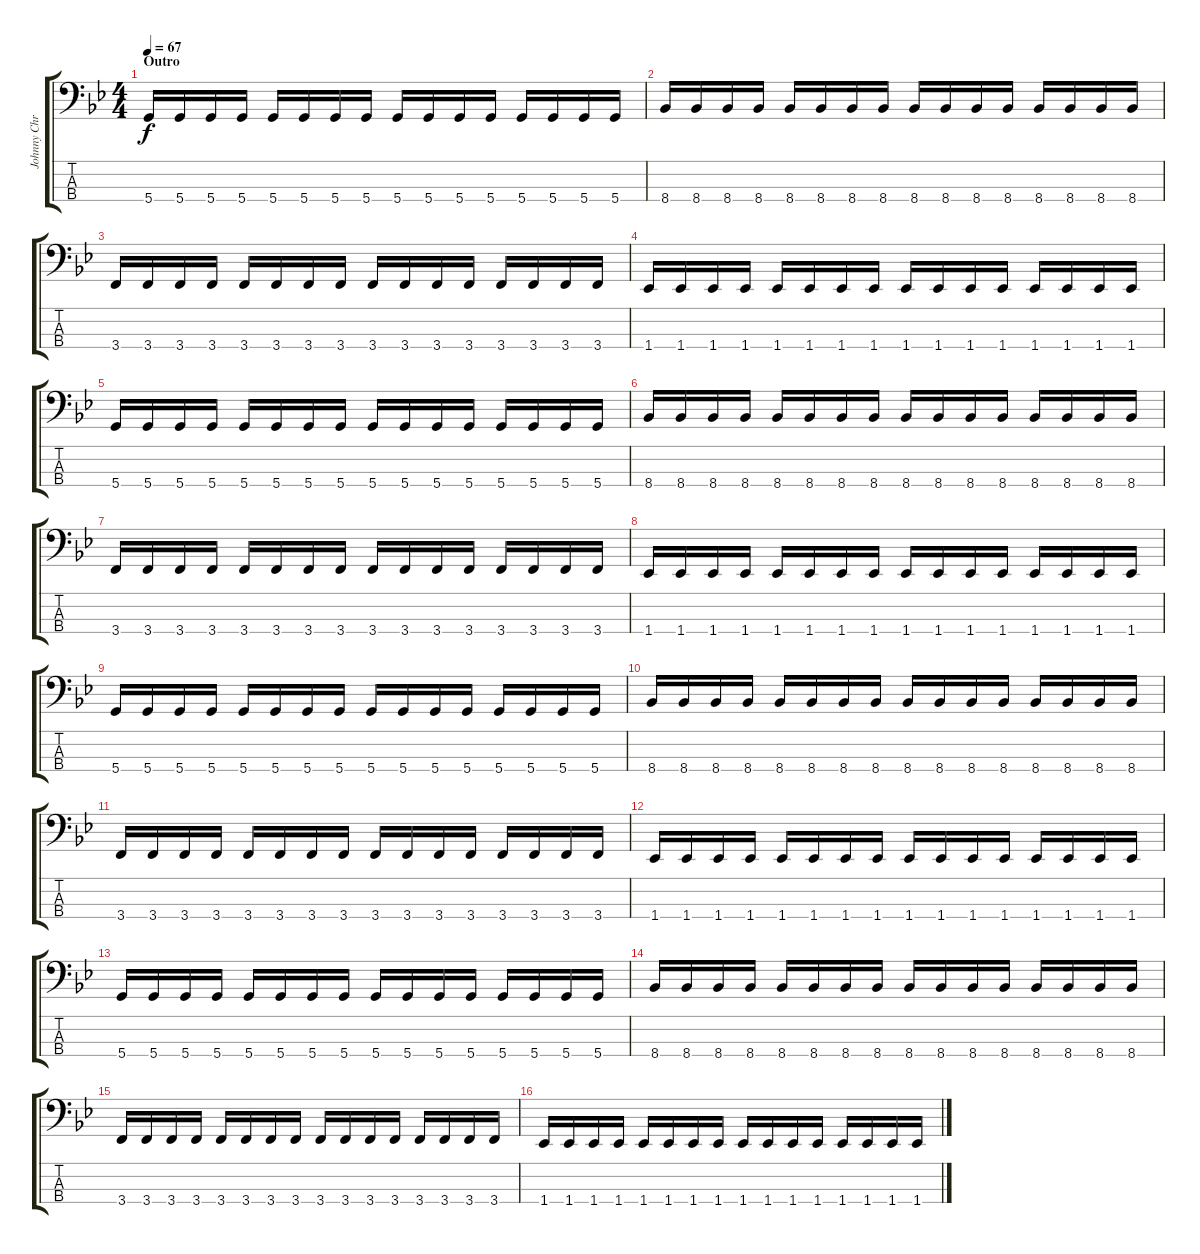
\track ("Johnny Christ" "Johnny Chr") {instrument electricbassfinger}
\staff {score tabs}
\tuning (G2 D2 A1 D1) {hide}
\ts (4 4)
\section ("" "Outro")
\tempo 67
\clef f4
\ks bb
5.4.16{dy f} 5.4.16 5.4.16 5.4.16 5.4.16 5.4.16 5.4.16 5.4.16 5.4.16 5.4.16 5.4.16 5.4.16 5.4.16 5.4.16 5.4.16 5.4.16 |
8.4.16 8.4.16 8.4.16 8.4.16 8.4.16 8.4.16 8.4.16 8.4.16 8.4.16 8.4.16 8.4.16 8.4.16 8.4.16 8.4.16 8.4.16 8.4.16 |
3.4.16 3.4.16 3.4.16 3.4.16 3.4.16 3.4.16 3.4.16 3.4.16 3.4.16 3.4.16 3.4.16 3.4.16 3.4.16 3.4.16 3.4.16 3.4.16 |
1.4.16 1.4.16 1.4.16 1.4.16 1.4.16 1.4.16 1.4.16 1.4.16 1.4.16 1.4.16 1.4.16 1.4.16 1.4.16 1.4.16 1.4.16 1.4.16 |
5.4.16 5.4.16 5.4.16 5.4.16 5.4.16 5.4.16 5.4.16 5.4.16 5.4.16 5.4.16 5.4.16 5.4.16 5.4.16 5.4.16 5.4.16 5.4.16 |
8.4.16 8.4.16 8.4.16 8.4.16 8.4.16 8.4.16 8.4.16 8.4.16 8.4.16 8.4.16 8.4.16 8.4.16 8.4.16 8.4.16 8.4.16 8.4.16 |
3.4.16 3.4.16 3.4.16 3.4.16 3.4.16 3.4.16 3.4.16 3.4.16 3.4.16 3.4.16 3.4.16 3.4.16 3.4.16 3.4.16 3.4.16 3.4.16 |
1.4.16 1.4.16 1.4.16 1.4.16 1.4.16 1.4.16 1.4.16 1.4.16 1.4.16 1.4.16 1.4.16 1.4.16 1.4.16 1.4.16 1.4.16 1.4.16 |
5.4.16 5.4.16 5.4.16 5.4.16 5.4.16 5.4.16 5.4.16 5.4.16 5.4.16 5.4.16 5.4.16 5.4.16 5.4.16 5.4.16 5.4.16 5.4.16 |
8.4.16 8.4.16 8.4.16 8.4.16 8.4.16 8.4.16 8.4.16 8.4.16 8.4.16 8.4.16 8.4.16 8.4.16 8.4.16 8.4.16 8.4.16 8.4.16 |
3.4.16 3.4.16 3.4.16 3.4.16 3.4.16 3.4.16 3.4.16 3.4.16 3.4.16 3.4.16 3.4.16 3.4.16 3.4.16 3.4.16 3.4.16 3.4.16 |
1.4.16 1.4.16 1.4.16 1.4.16 1.4.16 1.4.16 1.4.16 1.4.16 1.4.16 1.4.16 1.4.16 1.4.16 1.4.16 1.4.16 1.4.16 1.4.16 |
5.4.16 5.4.16 5.4.16 5.4.16 5.4.16 5.4.16 5.4.16 5.4.16 5.4.16 5.4.16 5.4.16 5.4.16 5.4.16 5.4.16 5.4.16 5.4.16 |
8.4.16 8.4.16 8.4.16 8.4.16 8.4.16 8.4.16 8.4.16 8.4.16 8.4.16 8.4.16 8.4.16 8.4.16 8.4.16 8.4.16 8.4.16 8.4.16 |
3.4.16 3.4.16 3.4.16 3.4.16 3.4.16 3.4.16 3.4.16 3.4.16 3.4.16 3.4.16 3.4.16 3.4.16 3.4.16 3.4.16 3.4.16 3.4.16 |
1.4.16 1.4.16 1.4.16 1.4.16 1.4.16 1.4.16 1.4.16 1.4.16 1.4.16 1.4.16 1.4.16 1.4.16 1.4.16 1.4.16 1.4.16 1.4.16
